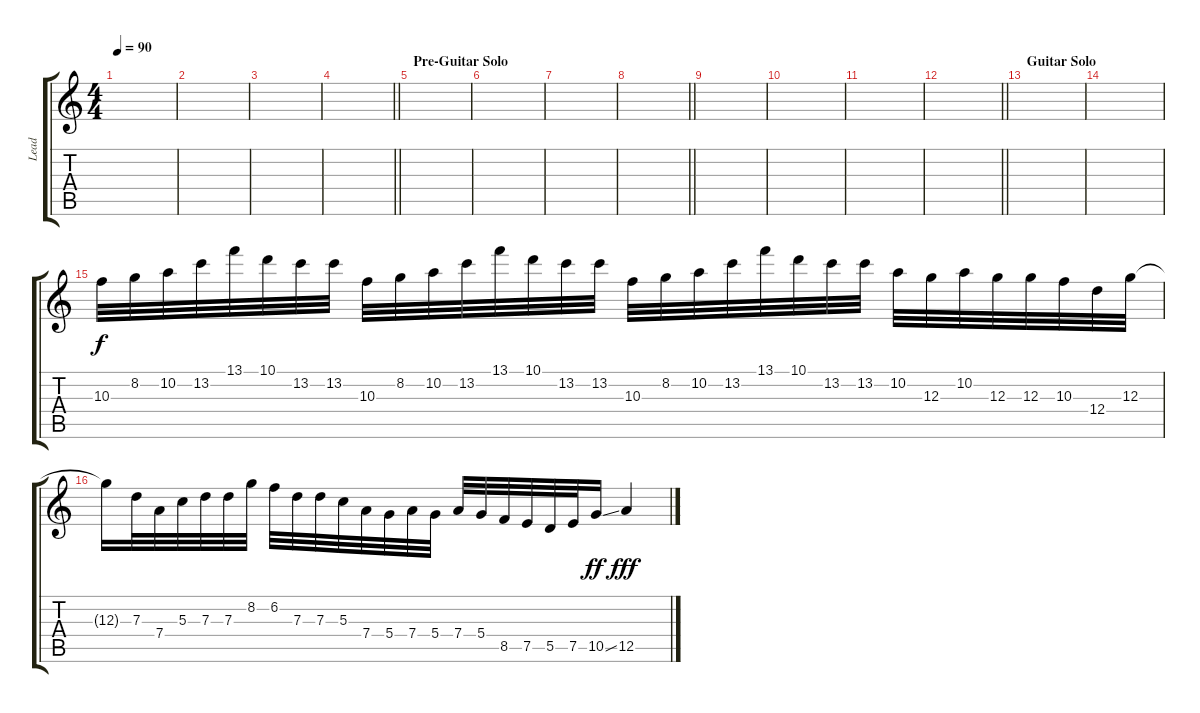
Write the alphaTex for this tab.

\track ("Lead" "Lead") {instrument distortionguitar}
\staff {score tabs}
\tuning (E4 B3 G3 D3 A2 D2) {hide}
\ts (4 4)
\tempo 90
\clef g2
\ks c
|
|
|
\barLineRight lightlight
|
\section ("" "Pre-Guitar Solo")
|
|
|
\barLineRight lightlight
|
|
|
|
\barLineRight lightlight
|
\section ("" "Guitar Solo")
|
|
10.3.32 8.2.32 10.2.32 13.2.32 13.1.32 10.1.32 13.2.32 13.2.32 10.3.32 8.2.32 10.2.32 13.2.32 13.1.32 10.1.32 13.2.32 13.2.32 10.3.32 8.2.32 10.2.32 13.2.32 13.1.32 10.1.32 13.2.32 13.2.32 10.2.32 12.3.32 10.2.32 12.3.32 12.3.32 10.3.32 12.4.32 12.3.32 |
12.3{t}.16 7.3.32 7.4.32 5.3.32 7.3.32 7.3.32 8.2.32 6.2.32 7.3.32 7.3.32 5.3.32 7.4.32 5.4.32 7.4.32 5.4.32 7.4.32 5.4.32 8.5.32 7.5.32 5.5.32 7.5.32 10.5{ss}.16{dy ff} 12.5.4{dy fff}
